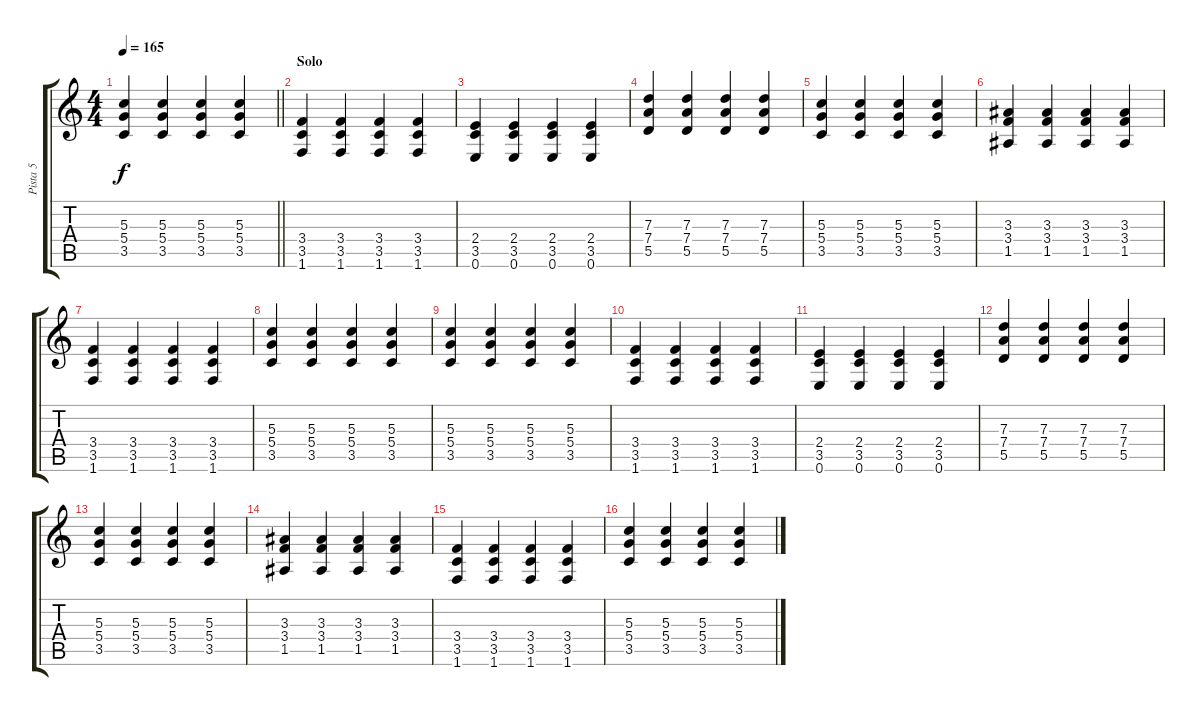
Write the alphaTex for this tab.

\track ("Pista 5" "Pista 5") {instrument overdrivenguitar}
\staff {score tabs}
\tuning (E4 B3 G3 D3 A2 E2) {hide}
\ts (4 4)
\tempo 165
\clef g2
\barLineRight lightlight
\ks c
(5.3 5.4 3.5).4{dy f} (5.3 5.4 3.5).4 (5.3 5.4 3.5).4 (5.3 5.4 3.5).4 |
\section ("" "Solo")
(3.4 3.5 1.6).4 (3.4 3.5 1.6).4 (3.4 3.5 1.6).4 (3.4 3.5 1.6).4 |
(2.4 3.5 0.6).4 (2.4 3.5 0.6).4 (2.4 3.5 0.6).4 (2.4 3.5 0.6).4 |
(7.3 7.4 5.5).4 (7.3 7.4 5.5).4 (7.3 7.4 5.5).4 (7.3 7.4 5.5).4 |
(5.3 5.4 3.5).4 (5.3 5.4 3.5).4 (5.3 5.4 3.5).4 (5.3 5.4 3.5).4 |
(3.3 3.4 1.5).4 (3.3 3.4 1.5).4 (3.3 3.4 1.5).4 (3.3 3.4 1.5).4 |
(3.4 3.5 1.6).4 (3.4 3.5 1.6).4 (3.4 3.5 1.6).4 (3.4 3.5 1.6).4 |
(5.3 5.4 3.5).4 (5.3 5.4 3.5).4 (5.3 5.4 3.5).4 (5.3 5.4 3.5).4 |
(5.3 5.4 3.5).4 (5.3 5.4 3.5).4 (5.3 5.4 3.5).4 (5.3 5.4 3.5).4 |
(3.4 3.5 1.6).4 (3.4 3.5 1.6).4 (3.4 3.5 1.6).4 (3.4 3.5 1.6).4 |
(2.4 3.5 0.6).4 (2.4 3.5 0.6).4 (2.4 3.5 0.6).4 (2.4 3.5 0.6).4 |
(7.3 7.4 5.5).4 (7.3 7.4 5.5).4 (7.3 7.4 5.5).4 (7.3 7.4 5.5).4 |
(5.3 5.4 3.5).4 (5.3 5.4 3.5).4 (5.3 5.4 3.5).4 (5.3 5.4 3.5).4 |
(3.3 3.4 1.5).4 (3.3 3.4 1.5).4 (3.3 3.4 1.5).4 (3.3 3.4 1.5).4 |
(3.4 3.5 1.6).4 (3.4 3.5 1.6).4 (3.4 3.5 1.6).4 (3.4 3.5 1.6).4 |
(5.3 5.4 3.5).4 (5.3 5.4 3.5).4 (5.3 5.4 3.5).4 (5.3 5.4 3.5).4
